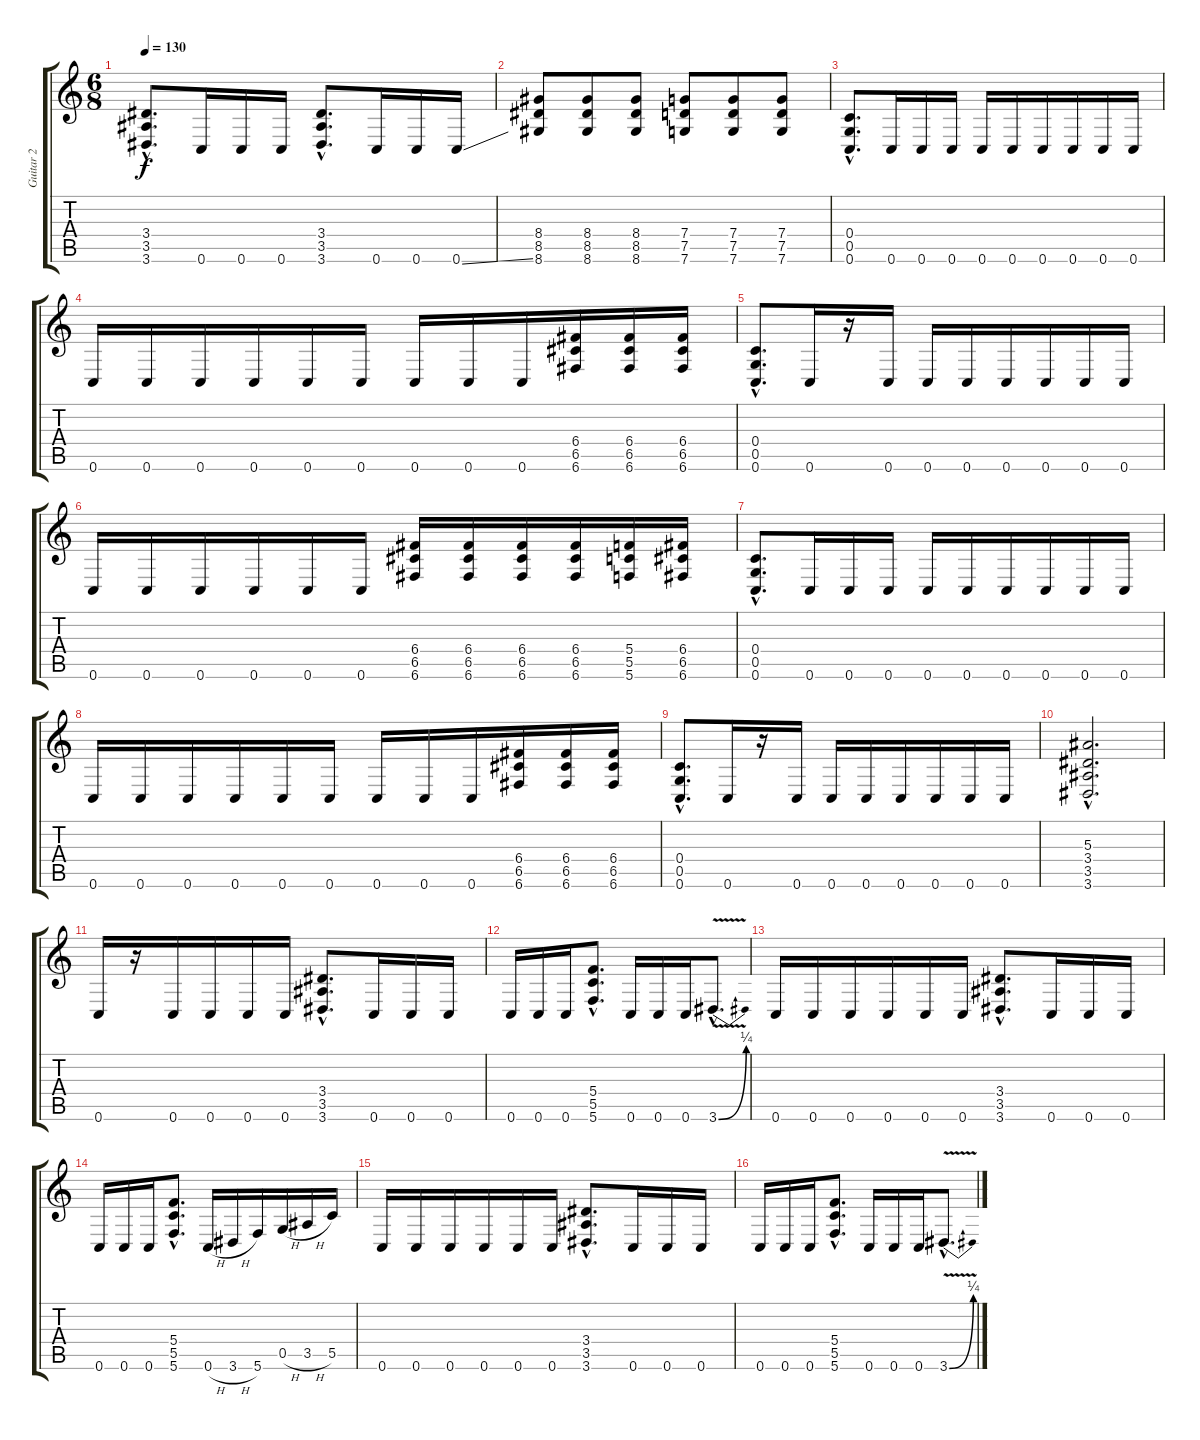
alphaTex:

\track ("Guitar 2" "Guitar 2") {instrument distortionguitar}
\staff {score tabs}
\tuning (D4 A3 F3 C3 G2 C2) {hide}
\ts (6 8)
\tempo 130
\clef g2
\ks c
(3.4{hac} 3.5{hac} 3.6{hac}).8{d dy f} 0.6.16 0.6.16 0.6.16 (3.4{hac} 3.5{hac} 3.6{hac}).8{d} 0.6.16 0.6.16 0.6{ss}.16 |
(8.4 8.5 8.6).8 (8.4 8.5 8.6).8 (8.4 8.5 8.6).8 (7.4 7.5 7.6).8 (7.4 7.5 7.6).8 (7.4 7.5 7.6).8 |
\section ("" "")
(0.4{hac} 0.5{hac} 0.6{hac}).8{d} 0.6.16 0.6.16 0.6.16 0.6.16 0.6.16 0.6.16 0.6.16 0.6.16 0.6.16 |
0.6.16 0.6.16 0.6.16 0.6.16 0.6.16 0.6.16 0.6.16 0.6.16 0.6.16 (6.4 6.5 6.6).16 (6.4 6.5 6.6).16 (6.4 6.5 6.6).16 |
(0.4{hac} 0.5{hac} 0.6{hac}).8{d} 0.6.16 r.16 0.6.16 0.6.16 0.6.16 0.6.16 0.6.16 0.6.16 0.6.16 |
0.6.16 0.6.16 0.6.16 0.6.16 0.6.16 0.6.16 (6.4 6.5 6.6).16 (6.4 6.5 6.6).16 (6.4 6.5 6.6).16 (6.4 6.5 6.6).16 (5.4 5.5 5.6).16 (6.4 6.5 6.6).16 |
(0.4{hac} 0.5{hac} 0.6{hac}).8{d} 0.6.16 0.6.16 0.6.16 0.6.16 0.6.16 0.6.16 0.6.16 0.6.16 0.6.16 |
0.6.16 0.6.16 0.6.16 0.6.16 0.6.16 0.6.16 0.6.16 0.6.16 0.6.16 (6.4 6.5 6.6).16 (6.4 6.5 6.6).16 (6.4 6.5 6.6).16 |
(0.4{hac} 0.5{hac} 0.6{hac}).8{d} 0.6.16 r.16 0.6.16 0.6.16 0.6.16 0.6.16 0.6.16 0.6.16 0.6.16 |
(5.3{hac} 3.4{hac} 3.5{hac} 3.6{hac}).2{d} |
\section ("" "")
0.6.16 r.16 0.6.16 0.6.16 0.6.16 0.6.16 (3.4{hac} 3.5{hac} 3.6{hac}).8{d} 0.6.16 0.6.16 0.6.16 |
0.6.16 0.6.16 0.6.16 (5.4{hac} 5.5{hac} 5.6{hac}).8{d} 0.6.16 0.6.16 0.6.16 3.6{be (bend 0 0 60 1) v hac}.8{d} |
0.6.16 0.6.16 0.6.16 0.6.16 0.6.16 0.6.16 (3.4{hac} 3.5{hac} 3.6{hac}).8{d} 0.6.16 0.6.16 0.6.16 |
0.6.16 0.6.16 0.6.16 (5.4{hac} 5.5{hac} 5.6{hac}).8{d} 0.6{h}.16 3.6{h}.16 5.6.16 0.5{h}.16 3.5{h}.16 5.5.16 |
0.6.16 0.6.16 0.6.16 0.6.16 0.6.16 0.6.16 (3.4{hac} 3.5{hac} 3.6{hac}).8{d} 0.6.16 0.6.16 0.6.16 |
0.6.16 0.6.16 0.6.16 (5.4{hac} 5.5{hac} 5.6{hac}).8{d} 0.6.16 0.6.16 0.6.16 3.6{be (bend 0 0 60 1) v hac}.8{d}
